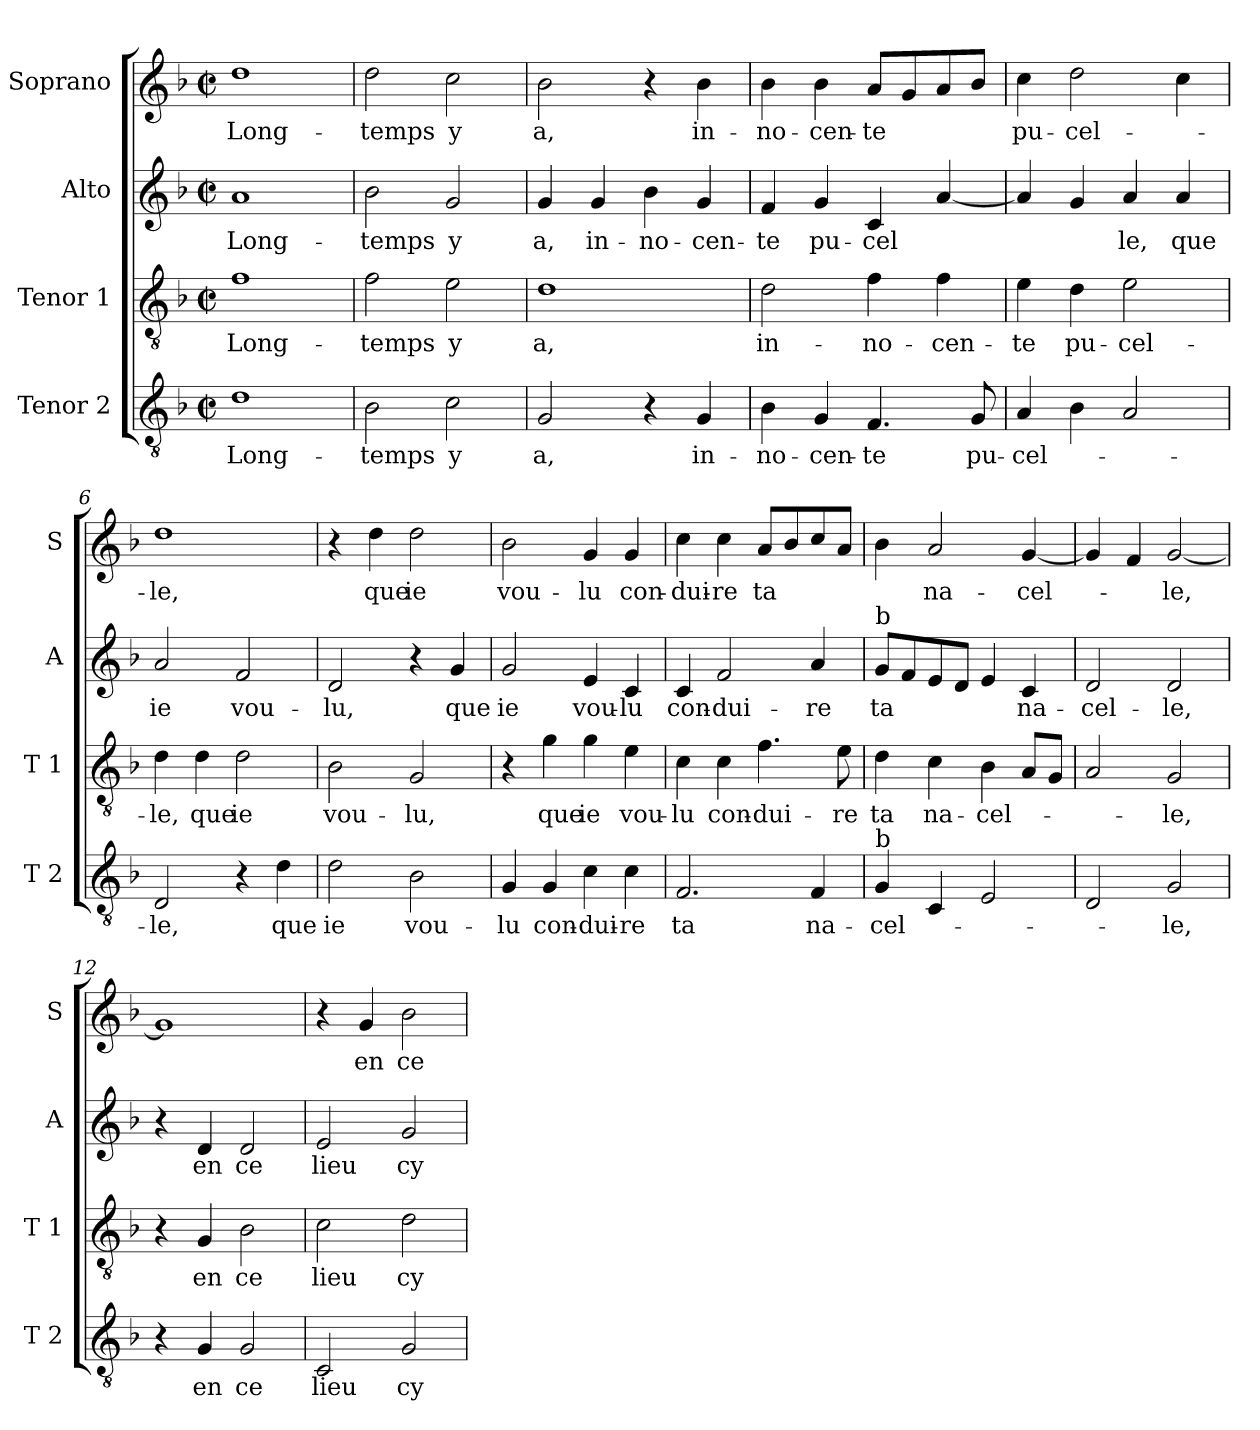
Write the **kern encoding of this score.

**kern	**text	**kern	**text	**kern	**text	**kern	**text
*part4	*part4	*part3	*part3	*part2	*part2	*part1	*part1
*staff4	*staff4	*staff3	*staff3	*staff2	*staff2	*staff1	*staff1
*I"Tenor 2	*	*I"Tenor 1	*	*I"Alto	*	*I"Soprano	*
*I'T 2	*	*I'T 1	*	*I'A	*	*I'S	*
*clefGv2	*	*clefGv2	*	*clefG2	*	*clefG2	*
*k[b-]	*	*k[b-]	*	*k[b-]	*	*k[b-]	*
*F:	*	*F:	*	*F:	*	*F:	*
*M2/2	*	*M2/2	*	*M2/2	*	*M2/2	*
*met(c|)	*	*met(c|)	*	*met(c|)	*	*met(c|)	*
=1	=1	=1	=1	=1	=1	=1	=1
!	!LO:LY:b	!	!LO:LY:b	!	!LO:LY:b	!	!LO:LY:b
1d	Long-	1f	Long-	1a	Long-	1dd	Long-
=2	=2	=2	=2	=2	=2	=2	=2
!	!LO:LY:b	!	!LO:LY:b	!	!LO:LY:b	!	!LO:LY:b
2B-\	-temps	2f\	-temps	2b-\	-temps	2dd\	-temps
!	!LO:LY:b	!	!LO:LY:b	!	!LO:LY:b	!	!LO:LY:b
2c\	y	2e\	y	2g/	y	2cc\	y
=3	=3	=3	=3	=3	=3	=3	=3
!	!LO:LY:b	!	!LO:LY:b	!	!LO:LY:b	!	!LO:LY:b
2G/	a,	1d	a,	4g/	a,	2b-\	a,
!	!	!	!	!	!LO:LY:b	!	!
.	.	.	.	4g/	in-	.	.
!	!	!	!	!	!LO:LY:b	!	!
4r	.	.	.	4b-\	-no-	4r	.
!	!LO:LY:b	!	!	!	!LO:LY:b	!	!LO:LY:b
4G/	in-	.	.	4g/	-cen-	4b-\	in-
=4	=4	=4	=4	=4	=4	=4	=4
!	!LO:LY:b	!	!LO:LY:b	!	!LO:LY:b	!	!LO:LY:b
4B-\	-no-	2d\	in-	4f/	-te	4b-\	-no-
!	!LO:LY:b	!	!	!	!LO:LY:b	!	!LO:LY:b
4G/	-cen-	.	.	4g/	pu-	4b-\	-cen-
!	!LO:LY:b	!	!LO:LY:b	!	!LO:LY:b	!	!LO:LY:b
4.F/	-te	4f\	-no-	4c/	-cel	8a/L	-te
.	.	.	.	.	.	8g/	.
!	!	!	!LO:LY:b	!	!	!	!
.	.	4f\	-cen-	[4a/	.	8a/	.
!	!LO:LY:b	!	!	!	!	!	!
8G/	pu-	.	.	.	.	8b-/J	.
=5	=5	=5	=5	=5	=5	=5	=5
!	!LO:LY:b	!	!LO:LY:b	!	!	!	!LO:LY:b
4A/	-cel-	4e\	-te	4a/]	.	4cc\	pu-
!	!	!	!LO:LY:b	!	!	!	!LO:LY:b
4B-\	.	4d\	pu-	4g/	.	2dd\	-cel-
!	!	!	!LO:LY:b	!	!LO:LY:b	!	!
2A/	.	2e\	-cel-	4a/	le,	.	.
!	!	!	!	!	!LO:LY:b	!	!
.	.	.	.	4a/	que	4cc\	.
!!LO:LB:g=z
=6	=6	=6	=6	=6	=6	=6	=6
!	!LO:LY:b	!	!LO:LY:b	!	!LO:LY:b	!	!LO:LY:b
2D/	-le,	4d\	-le,	2a/	ie	1dd	-le,
!	!	!	!LO:LY:b	!	!	!	!
.	.	4d\	que	.	.	.	.
!	!	!	!LO:LY:b	!	!LO:LY:b	!	!
4r	.	2d\	ie	2f/	vou-	.	.
!	!LO:LY:b	!	!	!	!	!	!
4d\	que	.	.	.	.	.	.
=7	=7	=7	=7	=7	=7	=7	=7
!	!LO:LY:b	!	!LO:LY:b	!	!LO:LY:b	!	!
2d\	ie	2B-\	vou-	2d/	-lu,	4r	.
!	!	!	!	!	!	!	!LO:LY:b
.	.	.	.	.	.	4dd\	que
!	!LO:LY:b	!	!LO:LY:b	!	!	!	!LO:LY:b
2B-\	vou-	2G/	-lu,	4r	.	2dd\	ie
!	!	!	!	!	!LO:LY:b	!	!
.	.	.	.	4g/	que	.	.
=8	=8	=8	=8	=8	=8	=8	=8
!	!LO:LY:b	!	!	!	!LO:LY:b	!	!LO:LY:b
4G/	-lu	4r	.	2g/	ie	2b-\	vou-
!	!LO:LY:b	!	!LO:LY:b	!	!	!	!
4G/	con-	4g\	que	.	.	.	.
!	!LO:LY:b	!	!LO:LY:b	!	!LO:LY:b	!	!LO:LY:b
4c\	-dui-	4g\	ie	4e/	vou-	4g/	-lu
!	!LO:LY:b	!	!LO:LY:b	!	!LO:LY:b	!	!LO:LY:b
4c\	-re	4e\	vou-	4c/	-lu	4g/	con-
=9	=9	=9	=9	=9	=9	=9	=9
!	!LO:LY:b	!	!LO:LY:b	!	!LO:LY:b	!	!LO:LY:b
2.F/	ta	4c\	-lu	4c/	con-	4cc\	-dui-
!	!	!	!LO:LY:b	!	!LO:LY:b	!	!LO:LY:b
.	.	4c\	con-	2f/	-dui-	4cc\	-re
!	!	!	!LO:LY:b	!	!	!	!LO:LY:b
.	.	4.f\	-dui-	.	.	8a/L	ta
.	.	.	.	.	.	8b-/	.
!	!LO:LY:b	!	!	!	!LO:LY:b	!	!
4F/	na-	.	.	4a/	-re	8cc/	.
!	!	!	!LO:LY:b	!	!	!	!
.	.	8e\	-re	.	.	8a/J	.
=10	=10	=10	=10	=10	=10	=10	=10
!	!	!	!	!LO:TX:a:t=b	!	!	!
!LO:TX:a:t=b	!	!	!	!	!	!	!
!	!LO:LY:b	!	!LO:LY:b	!	!LO:LY:b	!	!
4G/	-cel-	4d\	ta	8g/L	ta	4b-\	.
.	.	.	.	8f/	.	.	.
!	!	!	!LO:LY:b	!	!	!	!LO:LY:b
4C/	.	4c\	na-	8e/	.	2a/	na-
.	.	.	.	8d/J	.	.	.
!	!	!	!LO:LY:b	!	!	!	!
2E/	.	4B-\	-cel-	4e/	.	.	.
!	!	!	!	!	!LO:LY:b	!	!LO:LY:b
.	.	8A/L	.	4c/	na-	[4g/	-cel-
.	.	8G/J	.	.	.	.	.
!!LO:PB:g=z
=11	=11	=11	=11	=11	=11	=11	=11
!	!	!	!	!	!LO:LY:b	!	!
2D/	.	2A/	.	2d/	-cel-	4g/]	.
.	.	.	.	.	.	4f/	.
!	!LO:LY:b	!	!LO:LY:b	!	!LO:LY:b	!	!LO:LY:b
2G/	-le,	2G/	-le,	2d/	-le,	[2g/	-le,
=12	=12	=12	=12	=12	=12	=12	=12
4r	.	4r	.	4r	.	1g]	.
!	!LO:LY:b	!	!LO:LY:b	!	!LO:LY:b	!	!
4G/	en	4G/	en	4d/	en	.	.
!	!LO:LY:b	!	!LO:LY:b	!	!LO:LY:b	!	!
2G/	ce	2B-\	ce	2d/	ce	.	.
=13	=13	=13	=13	=13	=13	=13	=13
!	!LO:LY:b	!	!LO:LY:b	!	!LO:LY:b	!	!
2C/	lieu	2c\	lieu	2e/	lieu	4r	.
!	!	!	!	!	!	!	!LO:LY:b
.	.	.	.	.	.	4g/	en
!	!LO:LY:b	!	!LO:LY:b	!	!LO:LY:b	!	!LO:LY:b
2G/	cy	2d\	cy	2g/	cy	2b-\	ce
=	=	=	=	=	=	=	=
*-	*-	*-	*-	*-	*-	*-	*-
